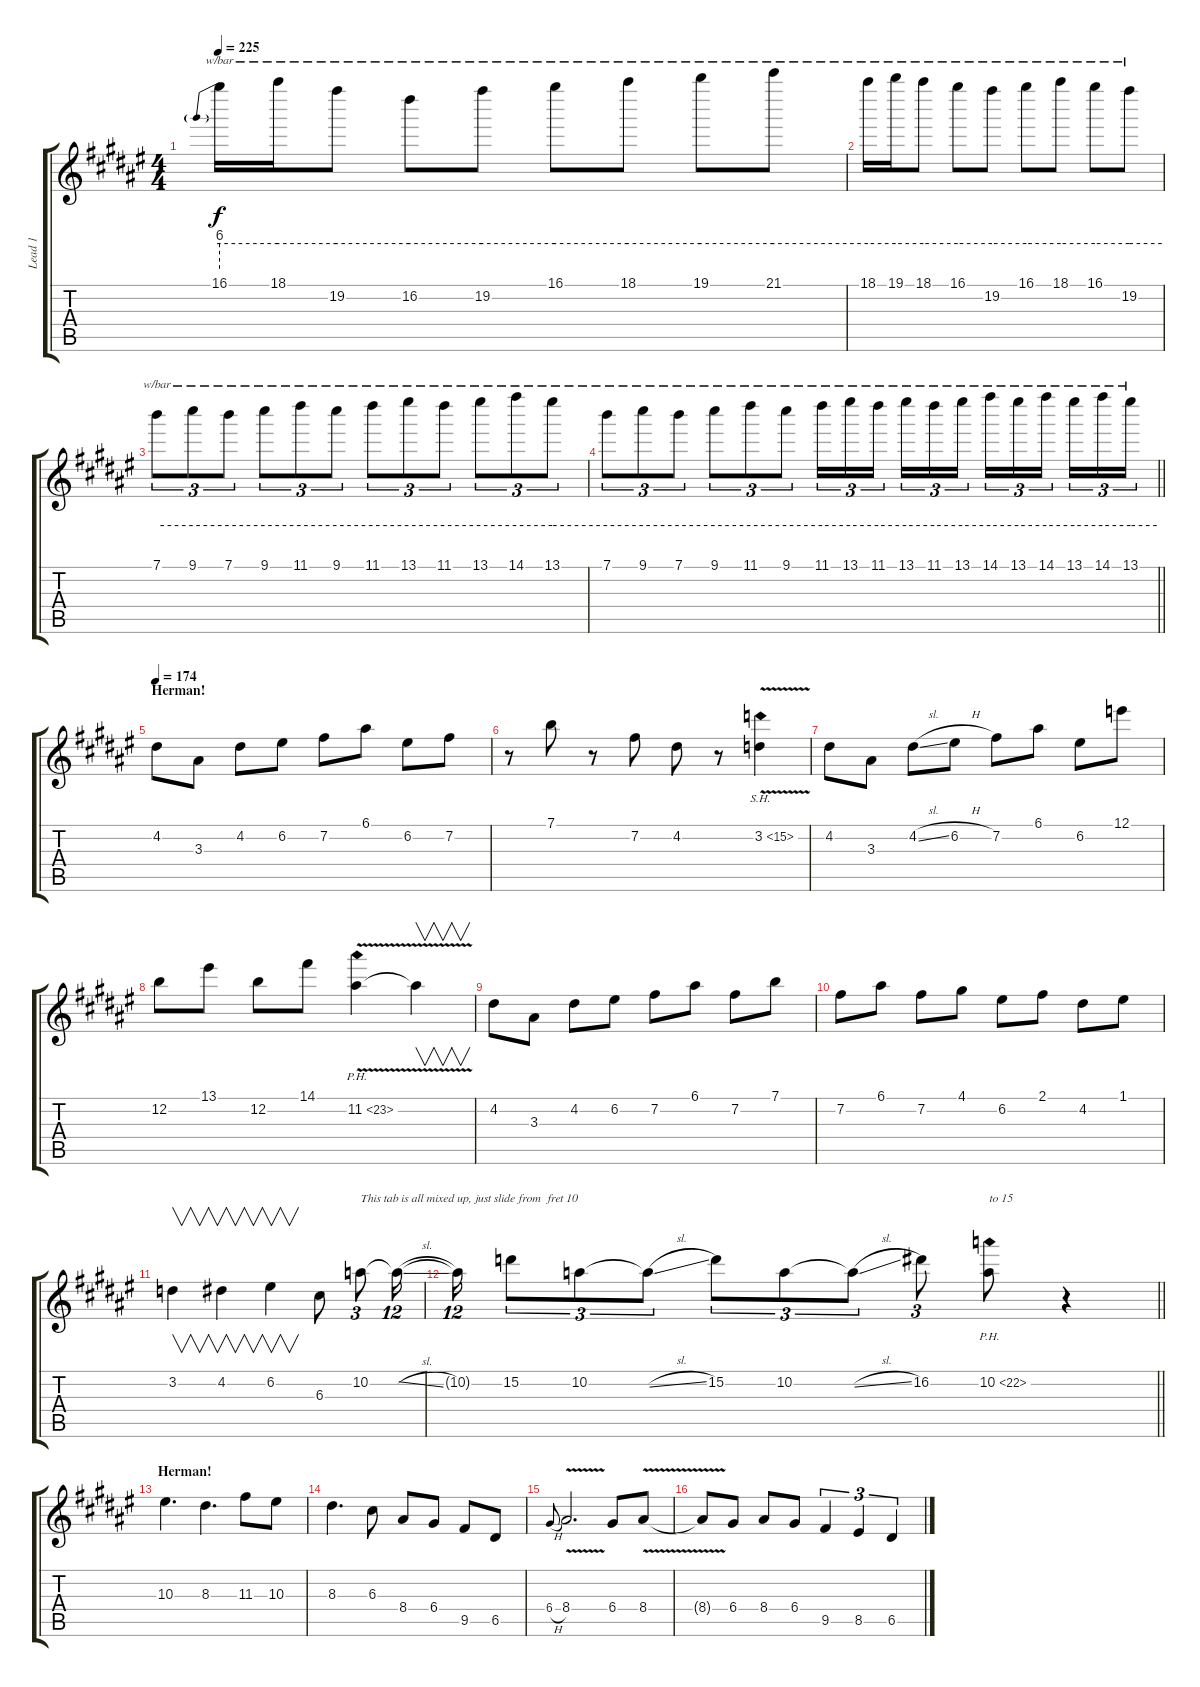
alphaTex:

\track ("Lead 1" "Lead 1") {instrument distortionguitar}
\staff {score tabs}
\tuning (E4 B3 G3 D3 A2 E2) {hide}
\ts (4 4)
\tempo 225
\clef g2
\ks f#
16.1.16{tbe (predive default 0 24 60 24) dy f} 18.1.16{tbe (hold default 0 24 60 24)} 19.2.8{tbe (hold default 0 24 60 24)} 16.2.8{tbe (hold default 0 24 60 24)} 19.2.8{tbe (hold default 0 24 60 24)} 16.1.8{tbe (hold default 0 24 60 24)} 18.1.8{tbe (hold default 0 24 60 24)} 19.1.8{tbe (hold default 0 24 60 24)} 21.1.8{tbe (hold default 0 24 60 24)} |
18.1.16{tbe (hold default 0 24 60 24)} 19.1.16{tbe (hold default 0 24 60 24)} 18.1.8{tbe (hold default 0 24 60 24)} 16.1.8{tbe (hold default 0 24 60 24)} 19.2.8{tbe (hold default 0 24 60 24)} 16.1.8{tbe (hold default 0 24 60 24)} 18.1.8{tbe (hold default 0 24 60 24)} 16.1.8{tbe (hold default 0 24 60 24)} 19.2.8{tbe (hold default 0 24 60 24)} |
7.1.8{tu (3 2) tbe (hold default 0 24 60 24)} 9.1.8{tu (3 2) tbe (hold default 0 24 60 24)} 7.1.8{tu (3 2) tbe (hold default 0 24 60 24)} 9.1.8{tu (3 2) tbe (hold default 0 24 60 24)} 11.1.8{tu (3 2) tbe (hold default 0 24 60 24)} 9.1.8{tu (3 2) tbe (hold default 0 24 60 24)} 11.1.8{tu (3 2) tbe (hold default 0 24 60 24)} 13.1.8{tu (3 2) tbe (hold default 0 24 60 24)} 11.1.8{tu (3 2) tbe (hold default 0 24 60 24)} 13.1.8{tu (3 2) tbe (hold default 0 24 60 24)} 14.1.8{tu (3 2) tbe (hold default 0 24 60 24)} 13.1.8{tu (3 2) tbe (hold default 0 24 60 24)} |
\barLineRight lightlight
7.1.8{tu (3 2) tbe (hold default 0 24 60 24)} 9.1.8{tu (3 2) tbe (hold default 0 24 60 24)} 7.1.8{tu (3 2) tbe (hold default 0 24 60 24)} 9.1.8{tu (3 2) tbe (hold default 0 24 60 24)} 11.1.8{tu (3 2) tbe (hold default 0 24 60 24)} 9.1.8{tu (3 2) tbe (hold default 0 24 60 24)} 11.1.16{tu (3 2) tbe (hold default 0 24 60 24)} 13.1.16{tu (3 2) tbe (hold default 0 24 60 24)} 11.1.16{tu (3 2) tbe (hold default 0 24 60 24) beam splitsecondary} 13.1.16{tu (3 2) tbe (hold default 0 24 60 24)} 11.1.16{tu (3 2) tbe (hold default 0 24 60 24)} 13.1.16{tu (3 2) tbe (hold default 0 24 60 24)} 14.1.16{tu (3 2) tbe (hold default 0 24 60 24)} 13.1.16{tu (3 2) tbe (hold default 0 24 60 24)} 14.1.16{tu (3 2) tbe (hold default 0 24 60 24) beam splitsecondary} 13.1.16{tu (3 2) tbe (hold default 0 24 60 24)} 14.1.16{tu (3 2) tbe (hold default 0 24 60 24)} 13.1.16{tu (3 2) tbe (hold default 0 24 60 24)} |
\section ("" "Herman!")
\tempo 174
4.2.8 3.3.8 4.2.8 6.2.8 7.2.8 6.1.8 6.2.8 7.2.8 |
r.8 7.1.8 r.8 7.2.8 4.2.8 r.8 3.2{sh 12 v}.4 |
4.2.8 3.3.8 4.2{sl}.8 6.2{h}.8 7.2.8 6.1.8 6.2.8 12.1.8 |
12.2.8 13.1.8 12.2.8 14.1.8 11.2{ph 12 v}.4 11.2{t}.4{v} |
4.2.8 3.3.8 4.2.8 6.2.8 7.2.8 6.1.8 7.2.8 7.1.8 |
7.2.8 6.1.8 7.2.8 4.1.8 6.2.8 2.1.8 4.2.8 1.1.8 |
3.2.4{v} 4.2.4{v} 6.2.4{v} 6.3.8 10.2.8{tu (3 2) txt "This tab is all mixed up, just slide from  fret 10"} 10.2{sl t}.16{tu (12 8)} |
\barLineRight lightlight
10.2{t}.16{tu (12 8)} 15.2.8{tu (3 2)} 10.2.8{tu (3 2)} 10.2{sl t}.8{tu (3 2)} 15.2.8{tu (3 2)} 10.2.8{tu (3 2)} 10.2{sl t}.8{tu (3 2)} 16.2.8{tu (3 2)} 10.2{ph 12}.8{txt "to 15"} r.4 |
\section ("" "Herman!")
10.3.4{d instrument distortionguitar} 8.3.4{d} 11.3.8 10.3.8 |
8.3.4{d} 6.3.8 8.4.8 6.4.8 9.5.8 6.5.8 |
6.4{h}.8{gr onbeat} 8.4{v}.2{d} 6.4.8 8.4{v}.8 |
8.4{t}.8 6.4.8 8.4.8 6.4.8 9.5.4{tu (3 2)} 8.5.4{tu (3 2)} 6.5.4{tu (3 2)}
